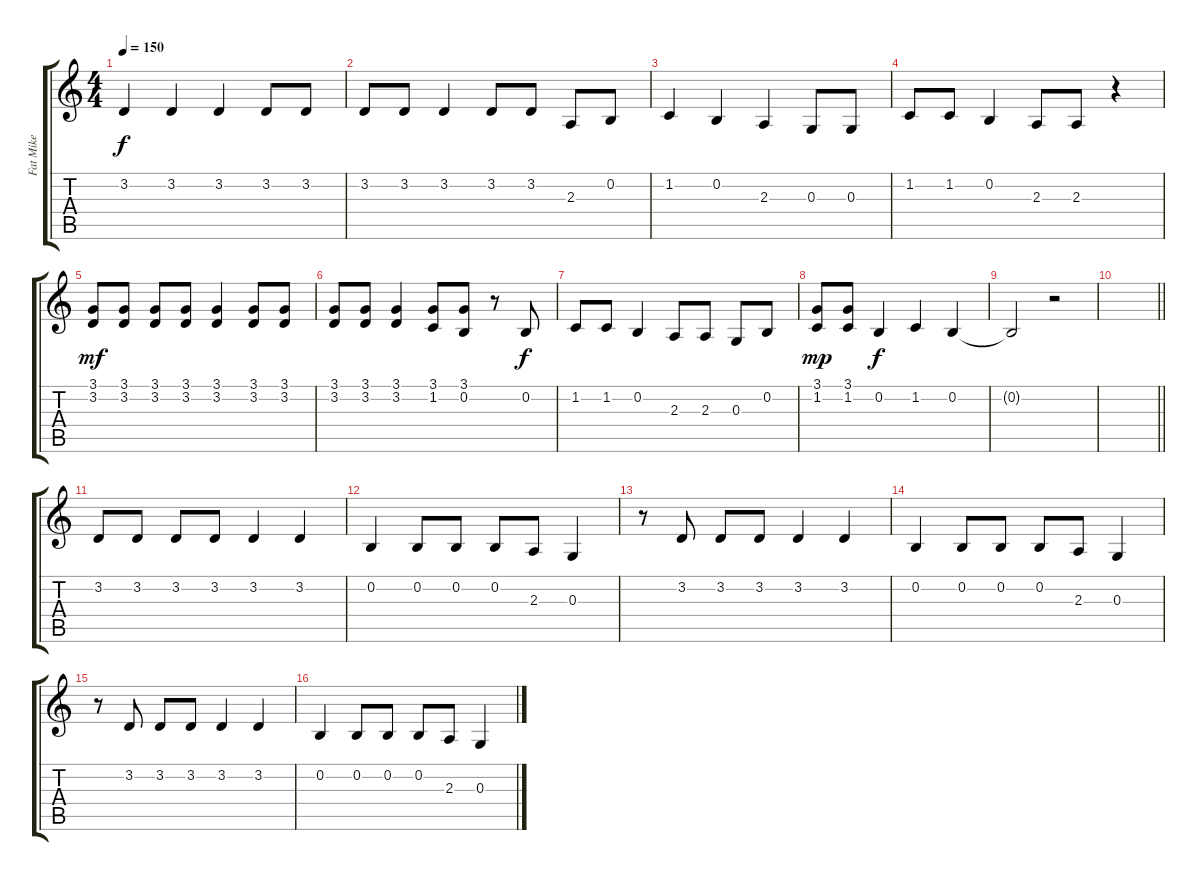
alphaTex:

\track ("Fat Mike" "Fat Mike") {instrument bassoon}
\staff {score tabs}
\tuning (E4 B3 G3 D3 A2 E2) {hide}
\ts (4 4)
\tempo 150
\clef g2
\ks c
3.2.4{dy f} 3.2.4 3.2.4 3.2.8 3.2.8 |
3.2.8 3.2.8 3.2.4 3.2.8 3.2.8 2.3.8 0.2.8 |
1.2.4 0.2.4 2.3.4 0.3.8 0.3.8 |
1.2.8 1.2.8 0.2.4 2.3.8 2.3.8 r.4 |
(3.1 3.2).8{dy mf} (3.1 3.2).8 (3.1 3.2).8 (3.1 3.2).8 (3.1 3.2).4 (3.1 3.2).8 (3.1 3.2).8 |
(3.1 3.2).8 (3.1 3.2).8 (3.1 3.2).4 (3.1 1.2).8 (3.1 0.2).8 r.8 0.2.8{dy f} |
1.2.8 1.2.8 0.2.4 2.3.8 2.3.8 0.3.8 0.2.8 |
(3.1 1.2).8{dy mp} (3.1 1.2).8 0.2.4{dy f} 1.2.4 0.2.4 |
0.2{t}.2 r.2 |
\barLineRight lightlight
|
\section ("" "")
3.2.8 3.2.8 3.2.8 3.2.8 3.2.4 3.2.4 |
0.2.4 0.2.8 0.2.8 0.2.8 2.3.8 0.3.4 |
r.8 3.2.8 3.2.8 3.2.8 3.2.4 3.2.4 |
0.2.4 0.2.8 0.2.8 0.2.8 2.3.8 0.3.4 |
r.8 3.2.8 3.2.8 3.2.8 3.2.4 3.2.4 |
0.2.4 0.2.8 0.2.8 0.2.8 2.3.8 0.3.4
